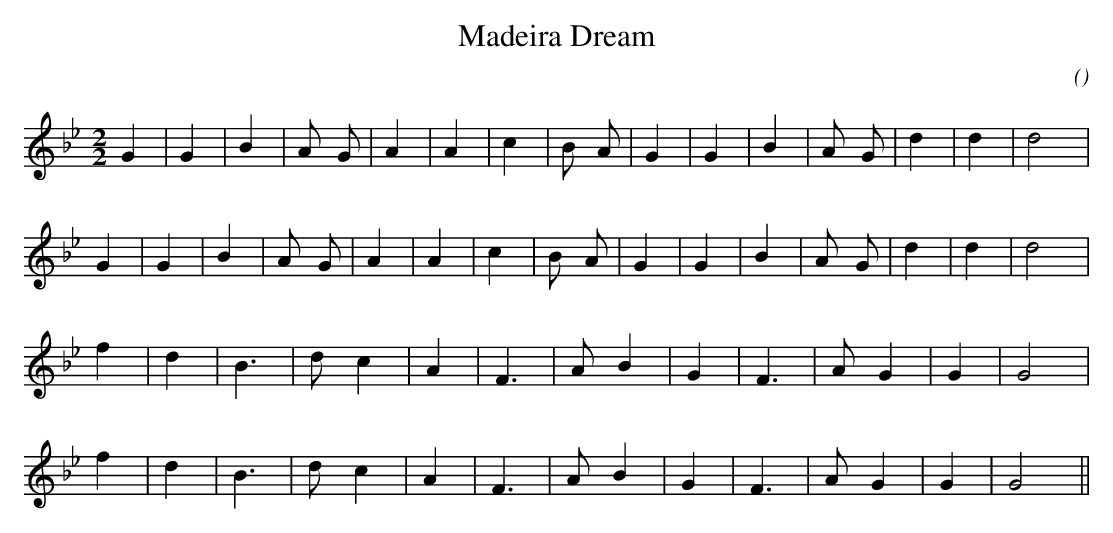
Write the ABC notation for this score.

X:1
T: Madeira Dream
C:
O:
M:2/2
K:Gm
K:Gm
M:2/2
L:1/16
G4 |G4 |B4 |A2 G2 |A4 |A4 |c4 |B2 A2 |G4 |G4 |B4 |A2 G2 |d4 |d4 |d8 |
G4 |G4 |B4 |A2 G2 |A4 |A4 |c4 |B2 A2 |G4 |G4 |B4 |A2 G2 |d4 |d4 |d8 |
f4 |d4 |B6 |d2 c4 |A4 |F6 |A2 B4 |G4 |F6 |A2 G4 |G4 |G8 |
f4 |d4 |B6 |d2 c4 |A4 |F6 |A2 B4 |G4 |F6 |A2 G4 |G4 |G8 ||
